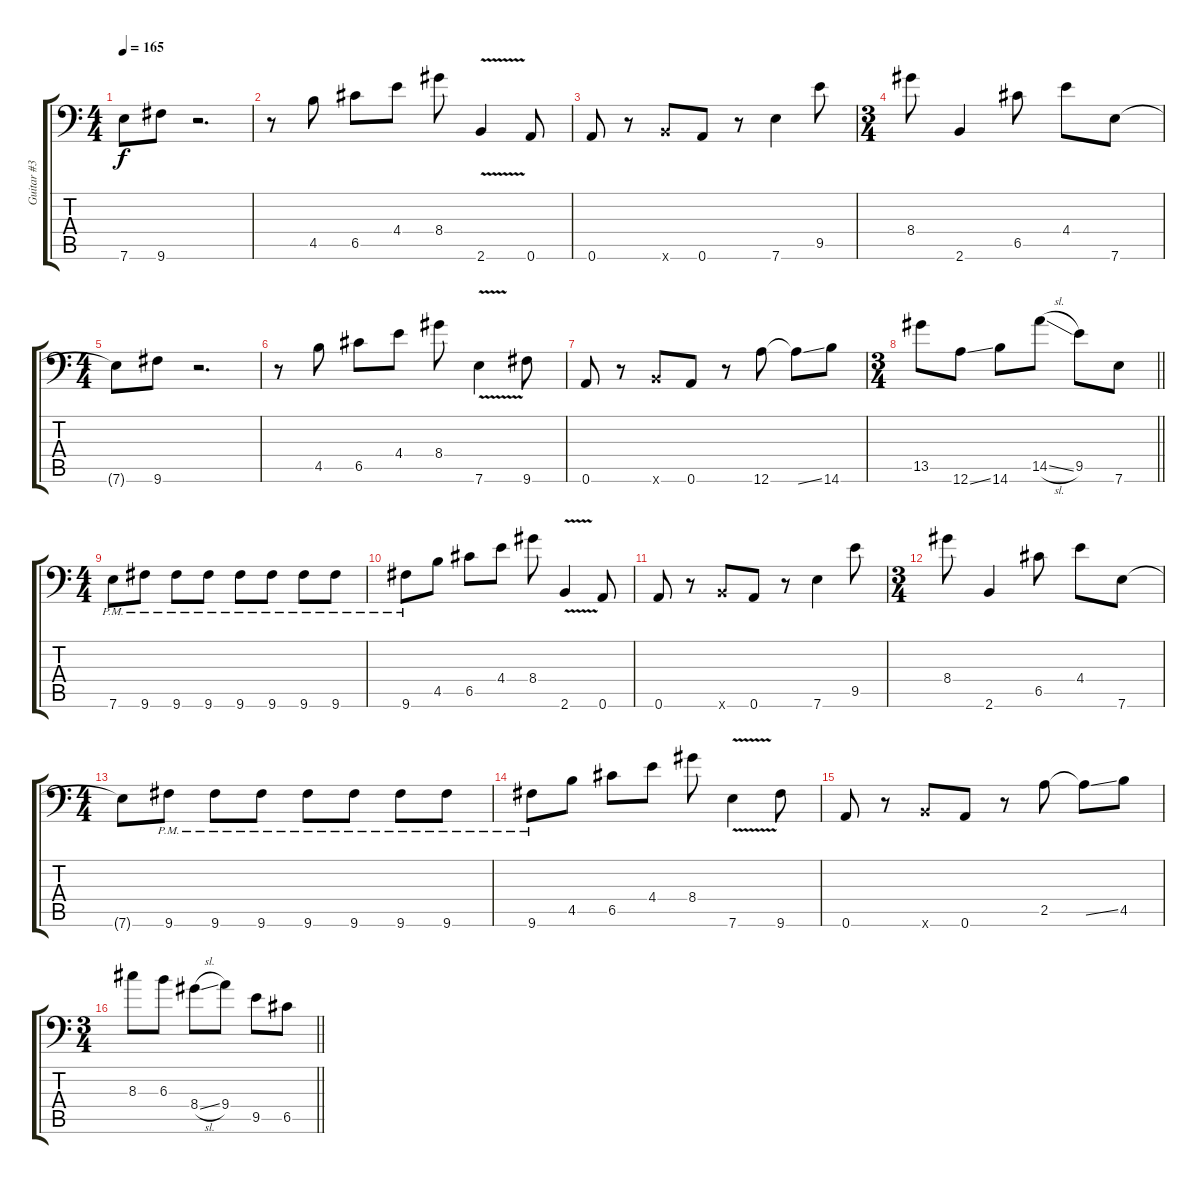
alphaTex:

\track ("Guitar #3" "Guitar #3") {instrument distortionguitar}
\staff {score tabs}
\tuning (D4 A3 F3 C3 G2 A1) {hide}
\ts (4 4)
\section ("" "")
\tempo 165
\clef f4
\ks c
7.6.8{dy f} 9.6.8 r.2{d} |
r.8 4.5.8 6.5.8 4.4.8 8.4.8 2.6{v}.4 0.6.8 |
0.6.8 r.8 2.6{x}.8 0.6.8 r.8 7.6.4 9.5.8 |
\ts (3 4)
8.4.8 2.6.4 6.5.8 4.4.8 7.6.8 |
\ts (4 4)
7.6{t}.8 9.6.8 r.2{d} |
r.8 4.5.8 6.5.8 4.4.8 8.4.8 7.6{v}.4 9.6.8 |
0.6.8 r.8 2.6{x}.8 0.6.8 r.8 12.6.8 12.6{ss t}.8 14.6.8 |
\ts (3 4)
\barLineRight lightlight
13.5.8 12.6{ss}.8 14.6.8 14.5{sl}.8 9.5.8 7.6.8 |
\ts (4 4)
\section ("" "")
7.6{pm}.8 9.6{pm}.8 9.6{pm}.8 9.6{pm}.8 9.6{pm}.8 9.6{pm}.8 9.6{pm}.8 9.6{pm}.8 |
9.6{pm}.8 4.5.8 6.5.8 4.4.8 8.4.8 2.6{v}.4 0.6.8 |
0.6.8 r.8 2.6{x}.8 0.6.8 r.8 7.6.4 9.5.8 |
\ts (3 4)
8.4.8 2.6.4 6.5.8 4.4.8 7.6.8 |
\ts (4 4)
7.6{t}.8 9.6{pm}.8 9.6{pm}.8 9.6{pm}.8 9.6{pm}.8 9.6{pm}.8 9.6{pm}.8 9.6{pm}.8 |
9.6{pm}.8 4.5.8 6.5.8 4.4.8 8.4.8 7.6{v}.4 9.6.8 |
0.6.8 r.8 2.6{x}.8 0.6.8 r.8 2.5.8 2.5{ss t}.8 4.5.8 |
\ts (3 4)
\barLineRight lightlight
8.3.8 6.3.8 8.4{sl}.8 9.4.8 9.5.8 6.5.8
